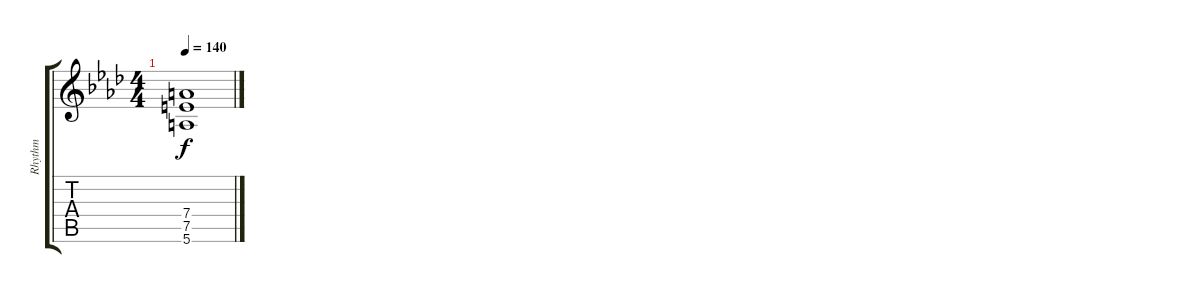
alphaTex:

\track ("Rhythm" "Rhythm") {instrument distortionguitar}
\staff {score tabs}
\tuning (E4 B3 G3 D3 A2 E2) {hide}
\ts (4 4)
\tempo 140
\clef g2
\ks ab
(7.4{t} 7.5{t} 5.6{t}).1{dy f}
